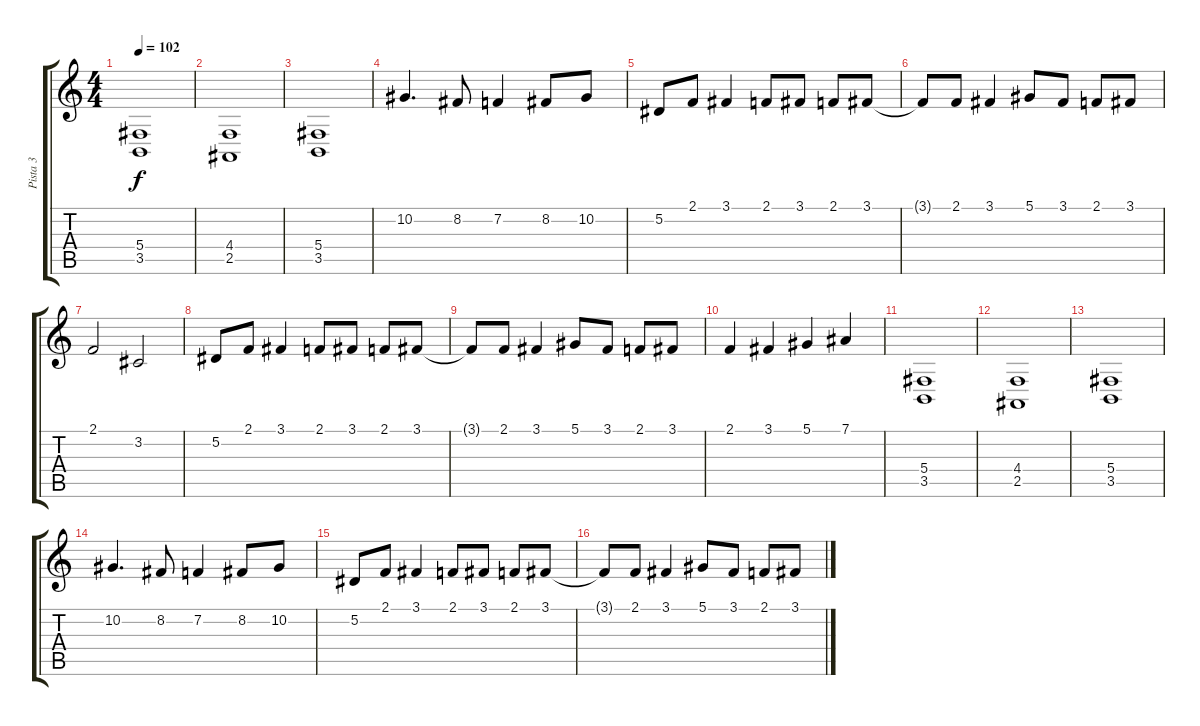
\track ("Pista 3" "Pista 3") {instrument stringensemble1}
\staff {score tabs}
\tuning (Eb4 Bb3 Gb3 Db3 Ab2 Eb2) {hide}
\ts (4 4)
\tempo 102
\clef g2
\ks c
(5.4 3.5).1{dy f instrument stringensemble1} |
(4.4 2.5).1 |
(5.4 3.5).1 |
10.2.4{d} 8.2.8 7.2.4 8.2.8 10.2.8 |
5.2.8 2.1.8 3.1.4 2.1.8 3.1.8 2.1.8 3.1.8 |
3.1{t}.8 2.1.8 3.1.4 5.1.8 3.1.8 2.1.8 3.1.8 |
2.1.2 3.2.2 |
5.2.8 2.1.8 3.1.4 2.1.8 3.1.8 2.1.8 3.1.8 |
3.1{t}.8 2.1.8 3.1.4 5.1.8 3.1.8 2.1.8 3.1.8 |
2.1.4 3.1.4 5.1.4 7.1.4 |
(5.4 3.5).1 |
(4.4 2.5).1 |
(5.4 3.5).1 |
10.2.4{d} 8.2.8 7.2.4 8.2.8 10.2.8 |
5.2.8 2.1.8 3.1.4 2.1.8 3.1.8 2.1.8 3.1.8 |
3.1{t}.8 2.1.8 3.1.4 5.1.8 3.1.8 2.1.8 3.1.8
